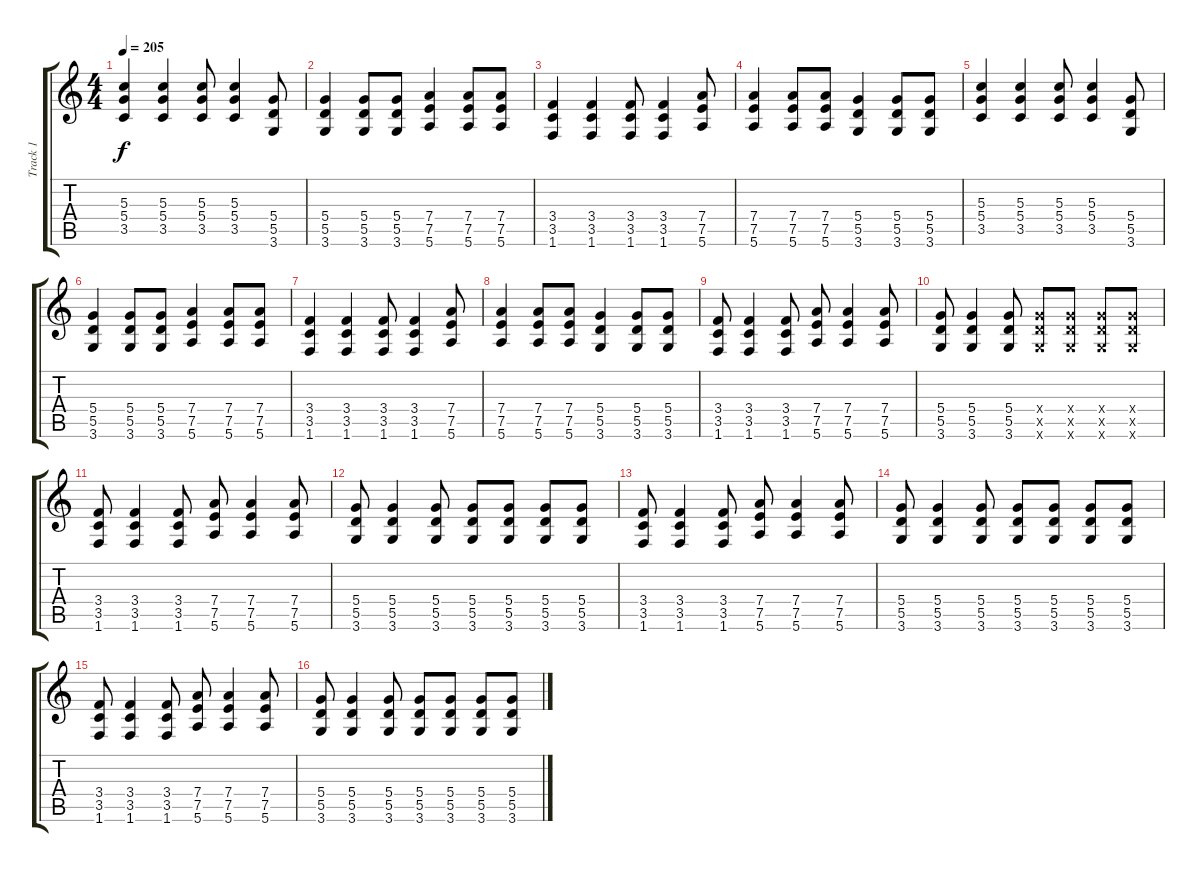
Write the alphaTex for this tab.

\track ("Track 1" "Track 1") {instrument distortionguitar}
\staff {score tabs}
\tuning (E4 B3 G3 D3 A2 E2) {hide}
\ts (4 4)
\tempo 205
\clef g2
\ks c
(5.3 5.4 3.5).4{dy f} (5.3 5.4 3.5).4 (5.3 5.4 3.5).8 (5.3 5.4 3.5).4 (5.4 5.5 3.6).8 |
(5.4 5.5 3.6).4 (5.4 5.5 3.6).8 (5.4 5.5 3.6).8 (7.4 7.5 5.6).4 (7.4 7.5 5.6).8 (7.4 7.5 5.6).8 |
(3.4 3.5 1.6).4 (3.4 3.5 1.6).4 (3.4 3.5 1.6).8 (3.4 3.5 1.6).4 (7.4 7.5 5.6).8 |
(7.4 7.5 5.6).4 (7.4 7.5 5.6).8 (7.4 7.5 5.6).8 (5.4 5.5 3.6).4 (5.4 5.5 3.6).8 (5.4 5.5 3.6).8 |
(5.3 5.4 3.5).4 (5.3 5.4 3.5).4 (5.3 5.4 3.5).8 (5.3 5.4 3.5).4 (5.4 5.5 3.6).8 |
(5.4 5.5 3.6).4 (5.4 5.5 3.6).8 (5.4 5.5 3.6).8 (7.4 7.5 5.6).4 (7.4 7.5 5.6).8 (7.4 7.5 5.6).8 |
(3.4 3.5 1.6).4 (3.4 3.5 1.6).4 (3.4 3.5 1.6).8 (3.4 3.5 1.6).4 (7.4 7.5 5.6).8 |
(7.4 7.5 5.6).4 (7.4 7.5 5.6).8 (7.4 7.5 5.6).8 (5.4 5.5 3.6).4 (5.4 5.5 3.6).8 (5.4 5.5 3.6).8 |
(3.4 3.5 1.6).8 (3.4 3.5 1.6).4 (3.4 3.5 1.6).8 (7.4 7.5 5.6).8 (7.4 7.5 5.6).4 (7.4 7.5 5.6).8 |
(5.4 5.5 3.6).8 (5.4 5.5 3.6).4 (5.4 5.5 3.6).8 (5.4{x} 5.5{x} 3.6{x}).8 (5.4{x} 5.5{x} 3.6{x}).8 (5.4{x} 5.5{x} 3.6{x}).8 (5.4{x} 5.5{x} 3.6{x}).8 |
(3.4 3.5 1.6).8 (3.4 3.5 1.6).4 (3.4 3.5 1.6).8 (7.4 7.5 5.6).8 (7.4 7.5 5.6).4 (7.4 7.5 5.6).8 |
(5.4 5.5 3.6).8 (5.4 5.5 3.6).4 (5.4 5.5 3.6).8 (5.4 5.5 3.6).8 (5.4 5.5 3.6).8 (5.4 5.5 3.6).8 (5.4 5.5 3.6).8 |
(3.4 3.5 1.6).8 (3.4 3.5 1.6).4 (3.4 3.5 1.6).8 (7.4 7.5 5.6).8 (7.4 7.5 5.6).4 (7.4 7.5 5.6).8 |
(5.4 5.5 3.6).8 (5.4 5.5 3.6).4 (5.4 5.5 3.6).8 (5.4 5.5 3.6).8 (5.4 5.5 3.6).8 (5.4 5.5 3.6).8 (5.4 5.5 3.6).8 |
(3.4 3.5 1.6).8 (3.4 3.5 1.6).4 (3.4 3.5 1.6).8 (7.4 7.5 5.6).8 (7.4 7.5 5.6).4 (7.4 7.5 5.6).8 |
(5.4 5.5 3.6).8 (5.4 5.5 3.6).4 (5.4 5.5 3.6).8 (5.4 5.5 3.6).8 (5.4 5.5 3.6).8 (5.4 5.5 3.6).8 (5.4 5.5 3.6).8
